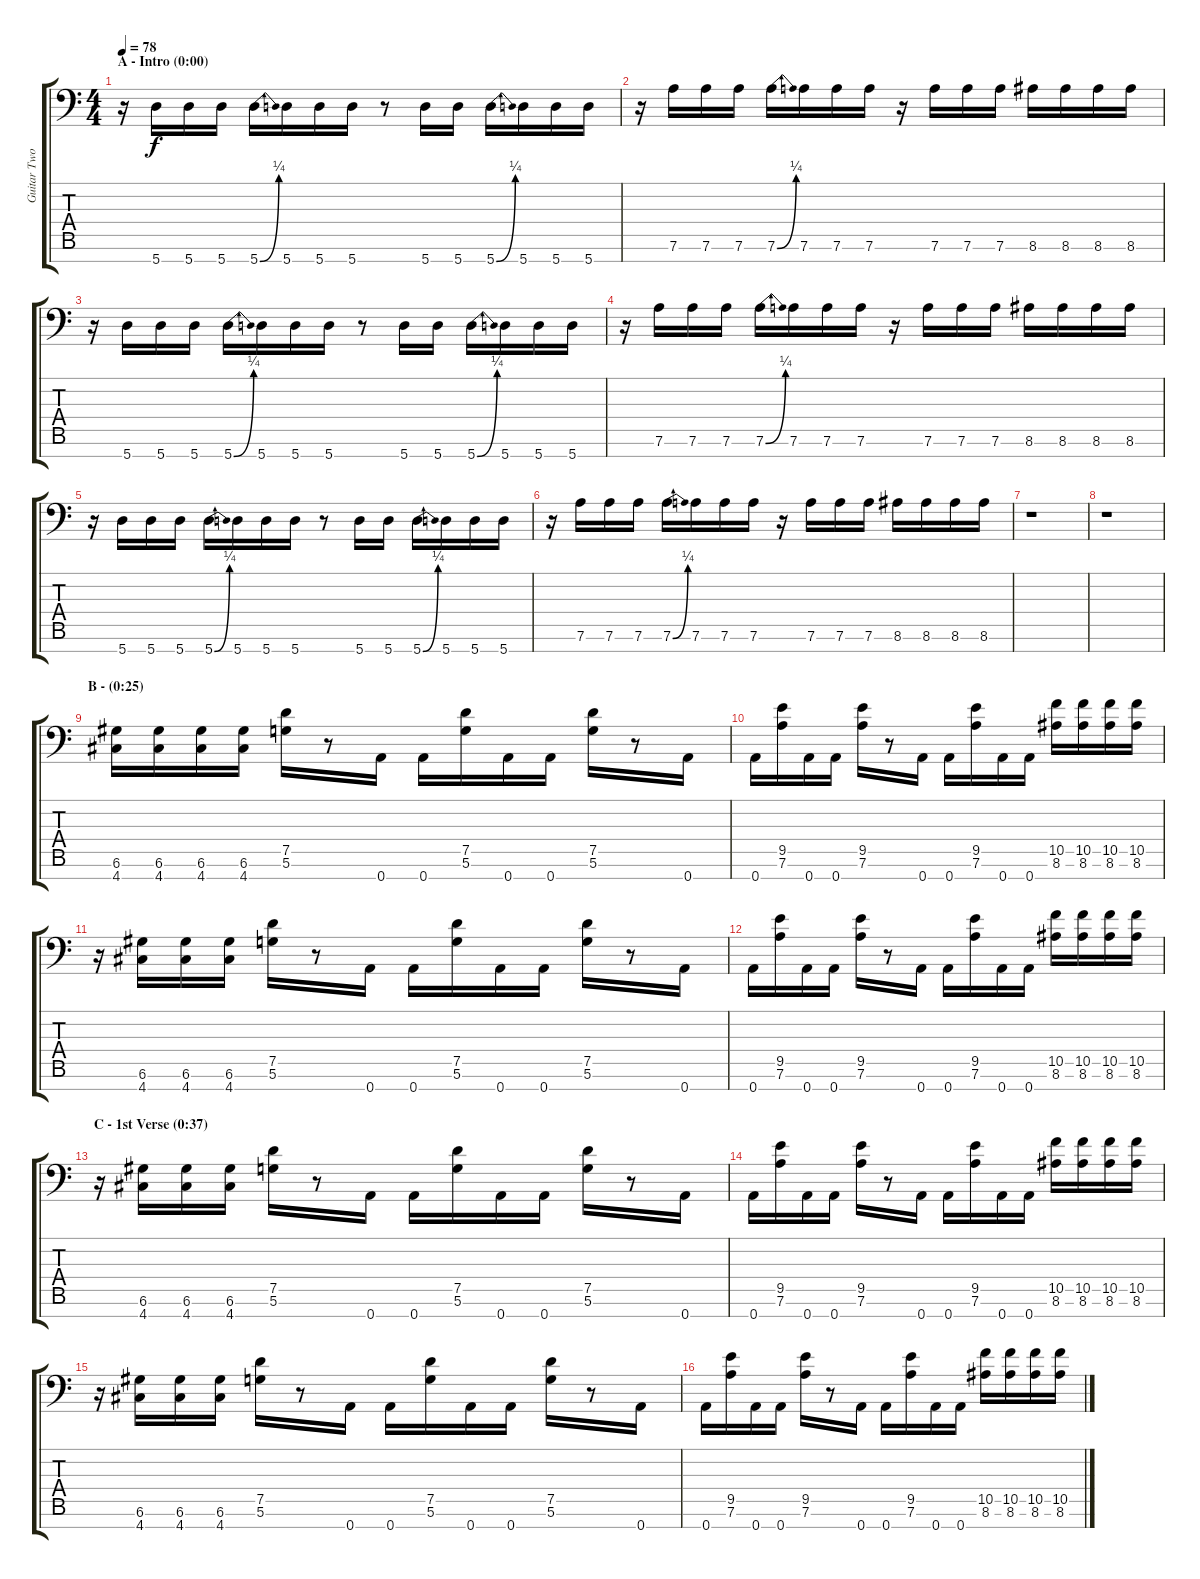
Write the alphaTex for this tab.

\track ("Guitar Two" "Guitar Two") {instrument electricguitarclean}
\staff {score tabs}
\tuning (D4 A3 F3 C3 G2 D2 A1) {hide}
\ts (4 4)
\section ("" "A - Intro (0:00)")
\tempo 78
\clef f4
\ks c
r.16{dy f instrument electricguitarclean} 5.7.16 5.7.16 5.7.16 5.7{be (bend 0 0 60 1)}.16 5.7.16 5.7.16 5.7.16 r.8 5.7.16 5.7.16 5.7{be (bend 0 0 60 1)}.16 5.7.16 5.7.16 5.7.16 |
r.16 7.6.16 7.6.16 7.6.16 7.6{be (bend 0 0 60 1)}.16 7.6.16 7.6.16 7.6.16 r.16 7.6.16 7.6.16 7.6.16 8.6.16 8.6.16 8.6.16 8.6.16 |
r.16 5.7.16 5.7.16 5.7.16 5.7{be (bend 0 0 60 1)}.16 5.7.16 5.7.16 5.7.16 r.8 5.7.16 5.7.16 5.7{be (bend 0 0 60 1)}.16 5.7.16 5.7.16 5.7.16 |
r.16 7.6.16 7.6.16 7.6.16 7.6{be (bend 0 0 60 1)}.16 7.6.16 7.6.16 7.6.16 r.16 7.6.16 7.6.16 7.6.16 8.6.16 8.6.16 8.6.16 8.6.16 |
r.16 5.7.16 5.7.16 5.7.16 5.7{be (bend 0 0 60 1)}.16 5.7.16 5.7.16 5.7.16 r.8 5.7.16 5.7.16 5.7{be (bend 0 0 60 1)}.16 5.7.16 5.7.16 5.7.16 |
r.16 7.6.16 7.6.16 7.6.16 7.6{be (bend 0 0 60 1)}.16 7.6.16 7.6.16 7.6.16 r.16 7.6.16 7.6.16 7.6.16 8.6.16 8.6.16 8.6.16 8.6.16 |
r.1 |
r.1 |
\section ("" "B - (0:25)")
(6.6 4.7).16{instrument distortionguitar} (6.6 4.7).16 (6.6 4.7).16 (6.6 4.7).16 (7.5 5.6).16 r.8 0.7.16 0.7.16 (7.5 5.6).16 0.7.16 0.7.16 (7.5 5.6).16 r.8 0.7.16 |
0.7.16 (9.5 7.6).16 0.7.16 0.7.16 (9.5 7.6).16 r.8 0.7.16 0.7.16 (9.5 7.6).16 0.7.16 0.7.16 (10.5 8.6).16 (10.5 8.6).16 (10.5 8.6).16 (10.5 8.6).16 |
r.16 (6.6 4.7).16 (6.6 4.7).16 (6.6 4.7).16 (7.5 5.6).16 r.8 0.7.16 0.7.16 (7.5 5.6).16 0.7.16 0.7.16 (7.5 5.6).16 r.8 0.7.16 |
0.7.16 (9.5 7.6).16 0.7.16 0.7.16 (9.5 7.6).16 r.8 0.7.16 0.7.16 (9.5 7.6).16 0.7.16 0.7.16 (10.5 8.6).16 (10.5 8.6).16 (10.5 8.6).16 (10.5 8.6).16 |
\section ("" "C - 1st Verse (0:37)")
r.16 (6.6 4.7).16 (6.6 4.7).16 (6.6 4.7).16 (7.5 5.6).16 r.8 0.7.16 0.7.16 (7.5 5.6).16 0.7.16 0.7.16 (7.5 5.6).16 r.8 0.7.16 |
0.7.16 (9.5 7.6).16 0.7.16 0.7.16 (9.5 7.6).16 r.8 0.7.16 0.7.16 (9.5 7.6).16 0.7.16 0.7.16 (10.5 8.6).16 (10.5 8.6).16 (10.5 8.6).16 (10.5 8.6).16 |
r.16 (6.6 4.7).16 (6.6 4.7).16 (6.6 4.7).16 (7.5 5.6).16 r.8 0.7.16 0.7.16 (7.5 5.6).16 0.7.16 0.7.16 (7.5 5.6).16 r.8 0.7.16 |
0.7.16 (9.5 7.6).16 0.7.16 0.7.16 (9.5 7.6).16 r.8 0.7.16 0.7.16 (9.5 7.6).16 0.7.16 0.7.16 (10.5 8.6).16 (10.5 8.6).16 (10.5 8.6).16 (10.5 8.6).16
